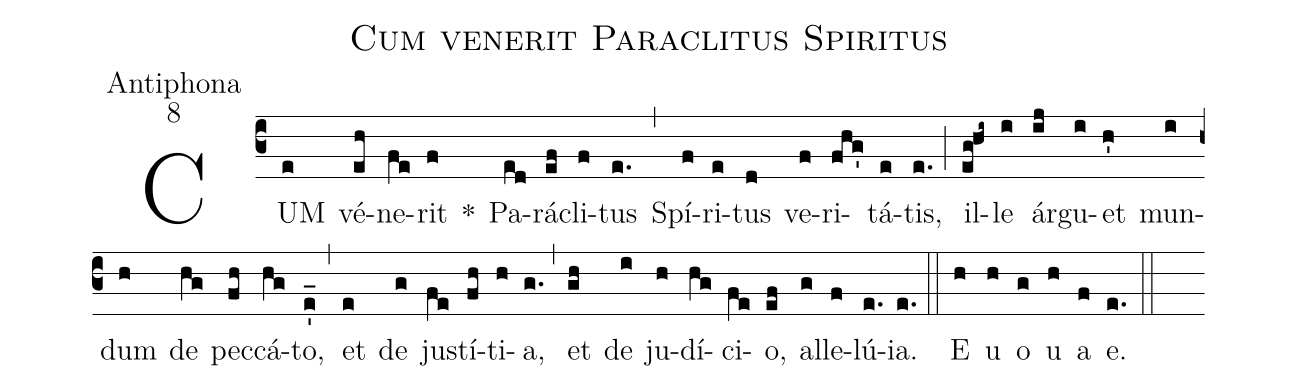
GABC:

name:Cum venerit Paraclitus Spiritus;
office-part:Antiphona;
mode:8;
%%
(c3) CUM(e) vé(eh)ne(fe)rit(f) *() Pa(ed)rá(ef)cli(f)tus(e.) (,) Spí(f)ri(e)tus(d) ve(f)ri(fhg')tá(e)tis,(e.) (;) il(eg!hi~)le(i) ár(ij)gu(i)et(h') mun(i)dum(h) de(hg) pec(fh)cá(hg)to,(e'_) (,) et(e) de(g) ju(fe)stí(fh)ti(h)a,(g.) (,) et(gh) de(i) ju(h)dí(hg)ci(fe)o,(ef) al(g)le(f)lú(e.)ia.(e.) (::) <eu>E(h) u(h) o(g) u(h) a(f) e.</eu>(e.) (::)
